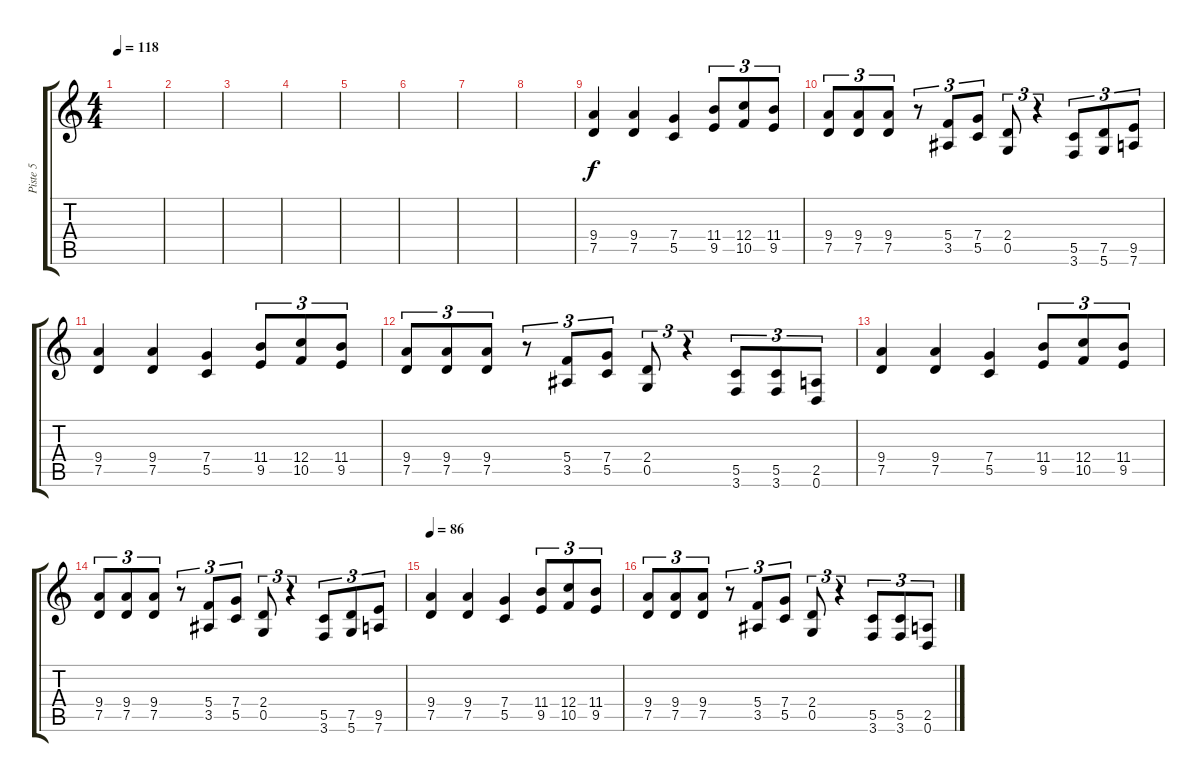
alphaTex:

\track ("Piste 5" "Piste 5") {instrument distortionguitar}
\staff {score tabs}
\tuning (D4 A3 F3 C3 G2 D2) {hide}
\ts (4 4)
\tempo 118
\clef g2
\ks c
|
|
|
|
|
|
|
|
(9.4 7.5).4 (9.4 7.5).4 (7.4 5.5).4 (11.4 9.5).8{tu (3 2)} (12.4 10.5).8{tu (3 2)} (11.4 9.5).8{tu (3 2)} |
(9.4 7.5).8{tu (3 2)} (9.4 7.5).8{tu (3 2)} (9.4 7.5).8{tu (3 2)} r.8{tu (3 2)} (5.4 3.5).8{tu (3 2)} (7.4 5.5).8{tu (3 2)} (2.4 0.5).8{tu (3 2)} r.4{tu (3 2)} (5.5 3.6).8{tu (3 2)} (7.5 5.6).8{tu (3 2)} (9.5 7.6).8{tu (3 2)} |
(9.4 7.5).4 (9.4 7.5).4 (7.4 5.5).4 (11.4 9.5).8{tu (3 2)} (12.4 10.5).8{tu (3 2)} (11.4 9.5).8{tu (3 2)} |
(9.4 7.5).8{tu (3 2)} (9.4 7.5).8{tu (3 2)} (9.4 7.5).8{tu (3 2)} r.8{tu (3 2)} (5.4 3.5).8{tu (3 2)} (7.4 5.5).8{tu (3 2)} (2.4 0.5).8{tu (3 2)} r.4{tu (3 2)} (5.5 3.6).8{tu (3 2)} (5.5 3.6).8{tu (3 2)} (2.5 0.6).8{tu (3 2)} |
(9.4 7.5).4 (9.4 7.5).4 (7.4 5.5).4 (11.4 9.5).8{tu (3 2)} (12.4 10.5).8{tu (3 2)} (11.4 9.5).8{tu (3 2)} |
(9.4 7.5).8{tu (3 2)} (9.4 7.5).8{tu (3 2)} (9.4 7.5).8{tu (3 2)} r.8{tu (3 2)} (5.4 3.5).8{tu (3 2)} (7.4 5.5).8{tu (3 2)} (2.4 0.5).8{tu (3 2)} r.4{tu (3 2)} (5.5 3.6).8{tu (3 2)} (7.5 5.6).8{tu (3 2)} (9.5 7.6).8{tu (3 2)} |
\tempo 86
(9.4 7.5).4 (9.4 7.5).4 (7.4 5.5).4 (11.4 9.5).8{tu (3 2)} (12.4 10.5).8{tu (3 2)} (11.4 9.5).8{tu (3 2)} |
(9.4 7.5).8{tu (3 2)} (9.4 7.5).8{tu (3 2)} (9.4 7.5).8{tu (3 2)} r.8{tu (3 2)} (5.4 3.5).8{tu (3 2)} (7.4 5.5).8{tu (3 2)} (2.4 0.5).8{tu (3 2)} r.4{tu (3 2)} (5.5 3.6).8{tu (3 2)} (5.5 3.6).8{tu (3 2)} (2.5 0.6).8{tu (3 2)}
